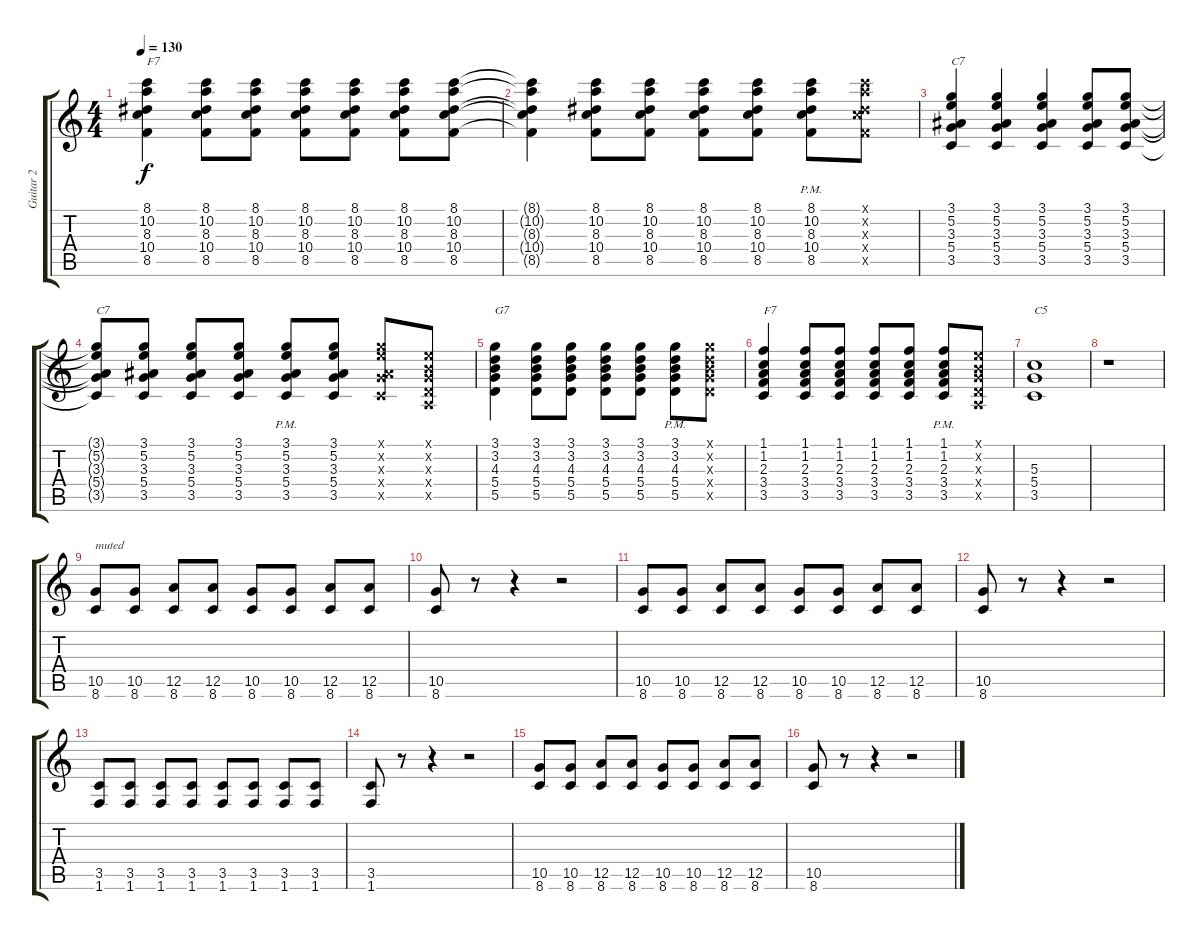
\track ("Guitar 2" "Guitar 2") {instrument electricguitarclean}
\staff {score tabs}
\tuning (E4 B3 G3 D3 A2 E2) {hide}
\ts (4 4)
\tempo 130
\clef g2
\ks c
(8.1 10.2 8.3 10.4 8.5).4{txt "F7" dy f} (8.1 10.2 8.3 10.4 8.5).8 (8.1 10.2 8.3 10.4 8.5).8 (8.1 10.2 8.3 10.4 8.5).8 (8.1 10.2 8.3 10.4 8.5).8 (8.1 10.2 8.3 10.4 8.5).8 (8.1 10.2 8.3 10.4 8.5).8 |
(8.1{t} 10.2{t} 8.3{t} 10.4{t} 8.5{t}).4 (8.1 10.2 8.3 10.4 8.5).8 (8.1 10.2 8.3 10.4 8.5).8 (8.1 10.2 8.3 10.4 8.5).8 (8.1 10.2 8.3 10.4 8.5).8 (8.1{pm} 10.2{pm} 8.3{pm} 10.4{pm} 8.5{pm}).8 (8.1{x} 10.2{x} 8.3{x} 10.4{x} 8.5{x}).8 |
(3.1 5.2 3.3 5.4 3.5).4{txt "C7"} (3.1 5.2 3.3 5.4 3.5).4 (3.1 5.2 3.3 5.4 3.5).4 (3.1 5.2 3.3 5.4 3.5).8 (3.1 5.2 3.3 5.4 3.5).8 |
(3.1{t} 5.2{t} 3.3{t} 5.4{t} 3.5{t}).8{txt "C7"} (3.1 5.2 3.3 5.4 3.5).8 (3.1 5.2 3.3 5.4 3.5).8 (3.1 5.2 3.3 5.4 3.5).8 (3.1{pm} 5.2{pm} 3.3{pm} 5.4{pm} 3.5{pm}).8 (3.1 5.2 3.3 5.4 3.5).8 (3.1{x} 5.2{x} 3.3{x} 5.4{x} 3.5{x}).8 (0.1{x} 0.2{x} 0.3{x} 0.4{x} 0.5{x}).8 |
(3.1 3.2 4.3 5.4 5.5).4{txt "G7"} (3.1 3.2 4.3 5.4 5.5).8 (3.1 3.2 4.3 5.4 5.5).8 (3.1 3.2 4.3 5.4 5.5).8 (3.1 3.2 4.3 5.4 5.5).8 (3.1{pm} 3.2{pm} 4.3{pm} 5.4{pm} 5.5{pm}).8 (3.1{x} 3.2{x} 4.3{x} 5.4{x} 5.5{x}).8 |
(1.1 1.2 2.3 3.4 3.5).4{txt "F7"} (1.1 1.2 2.3 3.4 3.5).8 (1.1 1.2 2.3 3.4 3.5).8 (1.1 1.2 2.3 3.4 3.5).8 (1.1 1.2 2.3 3.4 3.5).8 (1.1{pm} 1.2{pm} 2.3{pm} 3.4{pm} 3.5{pm}).8 (0.1{x} 0.2{x} 0.3{x} 0.4{x} 0.5{x}).8 |
(5.3 5.4 3.5).1{txt "C5"} |
r.1 |
(10.5 8.6).8{txt "muted" instrument electricguitarmuted} (10.5 8.6).8 (12.5 8.6).8 (12.5 8.6).8 (10.5 8.6).8 (10.5 8.6).8 (12.5 8.6).8 (12.5 8.6).8 |
(10.5 8.6).8 r.8 r.4 r.2 |
(10.5 8.6).8 (10.5 8.6).8 (12.5 8.6).8 (12.5 8.6).8 (10.5 8.6).8 (10.5 8.6).8 (12.5 8.6).8 (12.5 8.6).8 |
(10.5 8.6).8 r.8 r.4 r.2 |
(3.5 1.6).8 (3.5 1.6).8 (3.5 1.6).8 (3.5 1.6).8 (3.5 1.6).8 (3.5 1.6).8 (3.5 1.6).8 (3.5 1.6).8 |
(3.5 1.6).8 r.8 r.4 r.2 |
(10.5 8.6).8 (10.5 8.6).8 (12.5 8.6).8 (12.5 8.6).8 (10.5 8.6).8 (10.5 8.6).8 (12.5 8.6).8 (12.5 8.6).8 |
(10.5 8.6).8 r.8 r.4 r.2
